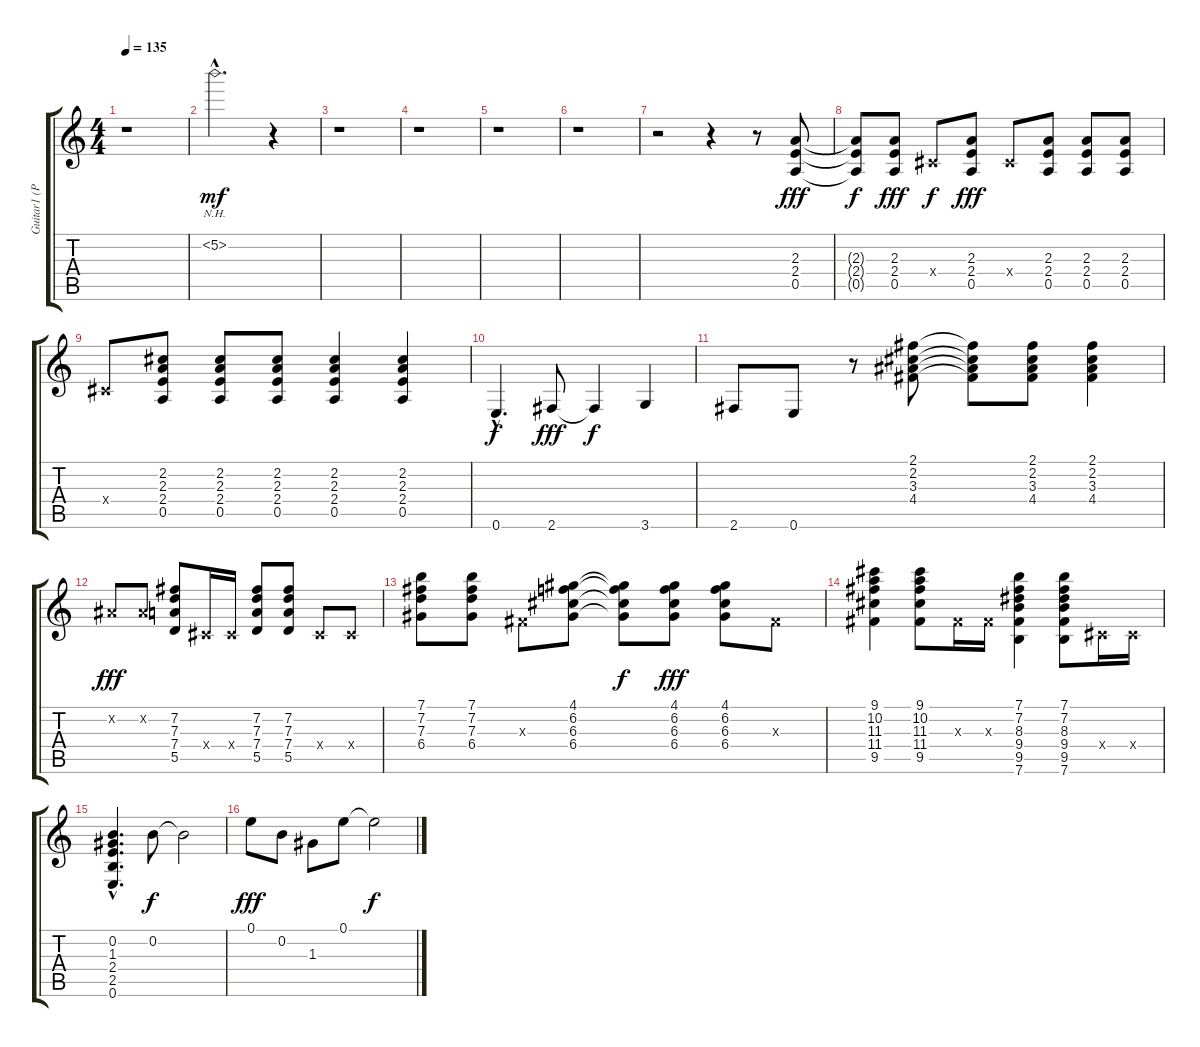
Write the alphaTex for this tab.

\track ("Guitar1 (Part1)" "Guitar1 (P") {instrument overdrivenguitar}
\staff {score tabs}
\tuning (E4 B3 G3 D3 A2 E2) {hide}
\ts (4 4)
\tempo 135
\clef g2
\ks c
r.1{dy mf instrument overdrivenguitar} |
5.2{nh hac}.2{d} r.4 |
r.1 |
r.1 |
r.1 |
r.1 |
r.2 r.4 r.8 (2.3 2.4 0.5).8{dy fff} |
(2.3{t} 2.4{t} 0.5{t}).8{dy f} (2.3 2.4 0.5).8{dy fff} -1.4{x}.8{dy f} (2.3 2.4 0.5).8{dy fff} -1.4{x}.8 (2.3 2.4 0.5).8 (2.3 2.4 0.5).8 (2.3 2.4 0.5).8 |
-1.4{x}.8 (2.2 2.3 2.4 0.5).8 (2.2 2.3 2.4 0.5).8 (2.2 2.3 2.4 0.5).8 (2.2 2.3 2.4 0.5).4 (2.2 2.3 2.4 0.5).4 |
0.6{hac}.4{d dy f} 2.6.8{dy fff} 2.6{t}.4{dy f} 3.6.4 |
2.6.8 0.6.8 r.8 (2.1 2.2 3.3 4.4).8 (2.1{t} 2.2{t} 3.3{t} 4.4{t}).8 (2.1 2.2 3.3 4.4).8 (2.1 2.2 3.3 4.4).4 |
-1.2{x}.8{dy fff} -1.2{x}.8 (7.2 7.3 7.4 5.5).8 -1.4{x}.16 -1.4{x}.16 (7.2 7.3 7.4 5.5).8 (7.2 7.3 7.4 5.5).8 -1.4{x}.8 -1.4{x}.8 |
(7.1 7.2 7.3 6.4).8 (7.1 7.2 7.3 6.4).8 -1.3{x}.8 (4.1 6.2 6.3 6.4).8 (4.1{t} 6.2{t} 6.3{t} 6.4{t}).8{dy f} (4.1 6.2 6.3 6.4).8{dy fff} (4.1 6.2 6.3 6.4).8 -1.3{x}.8 |
(9.1 10.2 11.3 11.4 9.5).4 (9.1 10.2 11.3 11.4 9.5).8 -1.3{x}.16 -1.3{x}.16 (7.1 7.2 8.3 9.4 9.5 7.6).4 (7.1 7.2 8.3 9.4 9.5 7.6).8 -1.4{x}.16 -1.4{x}.16 |
(0.2{hac} 1.3{hac} 2.4{hac} 2.5{hac} 0.6{hac}).4{d} 0.2.8{dy f} 0.2{t}.2 |
0.1.8{dy fff} 0.2.8 1.3.8 0.1.8 0.1{t}.2{dy f}
